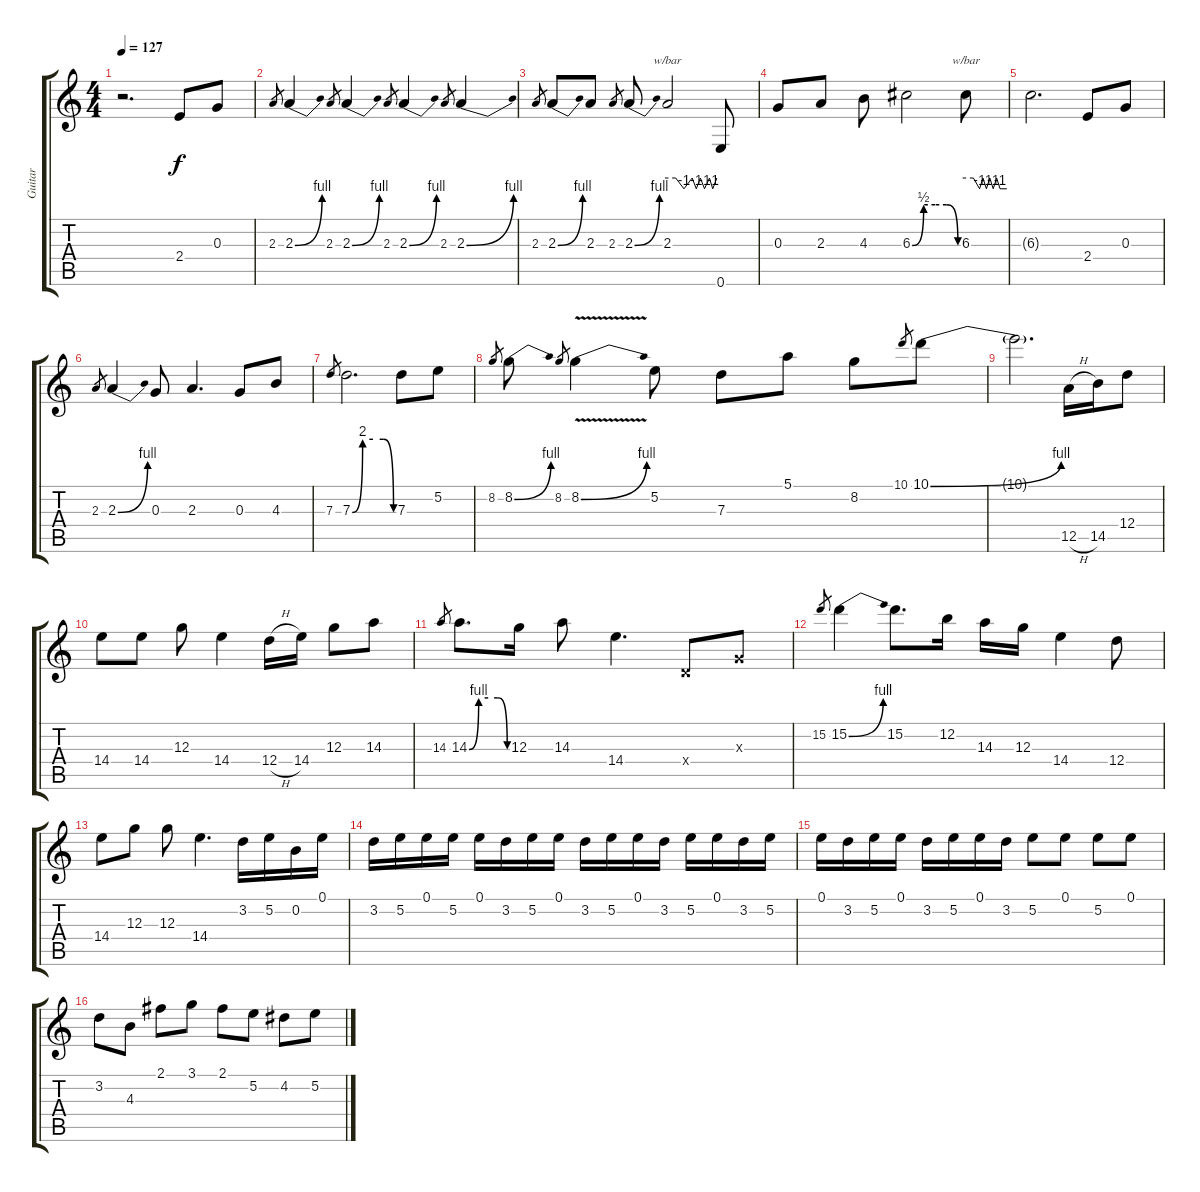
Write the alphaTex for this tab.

\track ("Guitar" "Guitar") {instrument distortionguitar}
\staff {score tabs}
\tuning (E4 B3 G3 D3 A2 E2) {hide}
\ts (4 4)
\tempo 127
\clef g2
\ks c
r.2{d dy f} 2.4.8 0.3.8 |
2.3.8{gr} 2.3{be (bend 0 0 60 4)}.4 2.3.8{gr} 2.3{be (bend 0 0 60 4)}.4 2.3.8{gr} 2.3{be (bend 0 0 60 4)}.4 2.3.8{gr} 2.3{be (bend 0 0 60 4)}.4 |
2.3.8{gr} 2.3{be (bend 0 0 60 4)}.8 2.3.8 2.3.8{gr} 2.3{be (bend 0 0 60 4)}.8 2.3.2{tbe (custom default 0 0 10 0 20 -4 30 0 35 -4 40 0 45 -4 51 0 55 -4 60 0)} 0.6.8 |
0.3.8 2.3.8 4.3.8 6.3{be (custom 0 0 15 2 30 2 45 2 60 0)}.2 6.3.8{tbe (custom default 0 0 11 0 20 -4 25 0 30 -4 35 0 40 -4 45 0 50 -4 60 -4)} |
6.3{t}.2{d} 2.4.8 0.3.8 |
2.3.8{gr} 2.3{be (bend 0 0 60 4)}.4 0.3.8 2.3.4{d} 0.3.8 4.3.8 |
7.3.8{gr} 7.3{be (custom 0 0 15 8 30 8 45 8 60 0)}.2{d} 7.3.8 5.2.8 |
8.2.8{gr} 8.2{be (bend 0 0 60 4)}.8 8.2.8{gr} 8.2{be (bend 0 0 60 4) v}.4 5.2.8 7.3.8 5.1.8 8.2.8 10.1.8{gr} 10.1{be (bend 0 0 60 4)}.8 |
10.1{t}.2{d} 12.5{h}.16 14.5.16 12.4.8 |
14.4.8 14.4.8 12.3.8 14.4.4 12.4{h}.16 14.4.16 12.3.8 14.3.8 |
14.3.8{gr} 14.3{be (custom 0 0 15 4 30 4 45 4 60 0)}.8{d} 12.3.16 14.3.8 14.4.4{d} 0.4{x}.8 0.3{x}.8 |
15.2.8{gr} 15.2{be (bend 0 0 60 4)}.4 15.2.8{d} 12.2.16 14.3.16 12.3.16 14.4.4 12.4.8 |
14.4.8 12.3.8 12.3.8 14.4.4{d} 3.2.16 5.2.16 0.2.16 0.1.16 |
3.2.16 5.2.16 0.1.16 5.2.16 0.1.16 3.2.16 5.2.16 0.1.16 3.2.16 5.2.16 0.1.16 3.2.16 5.2.16 0.1.16 3.2.16 5.2.16 |
0.1.16 3.2.16 5.2.16 0.1.16 3.2.16 5.2.16 0.1.16 3.2.16 5.2.8 0.1.8 5.2.8 0.1.8 |
3.2.8 4.3.8 2.1.8 3.1.8 2.1.8 5.2.8 4.2.8 5.2.8
